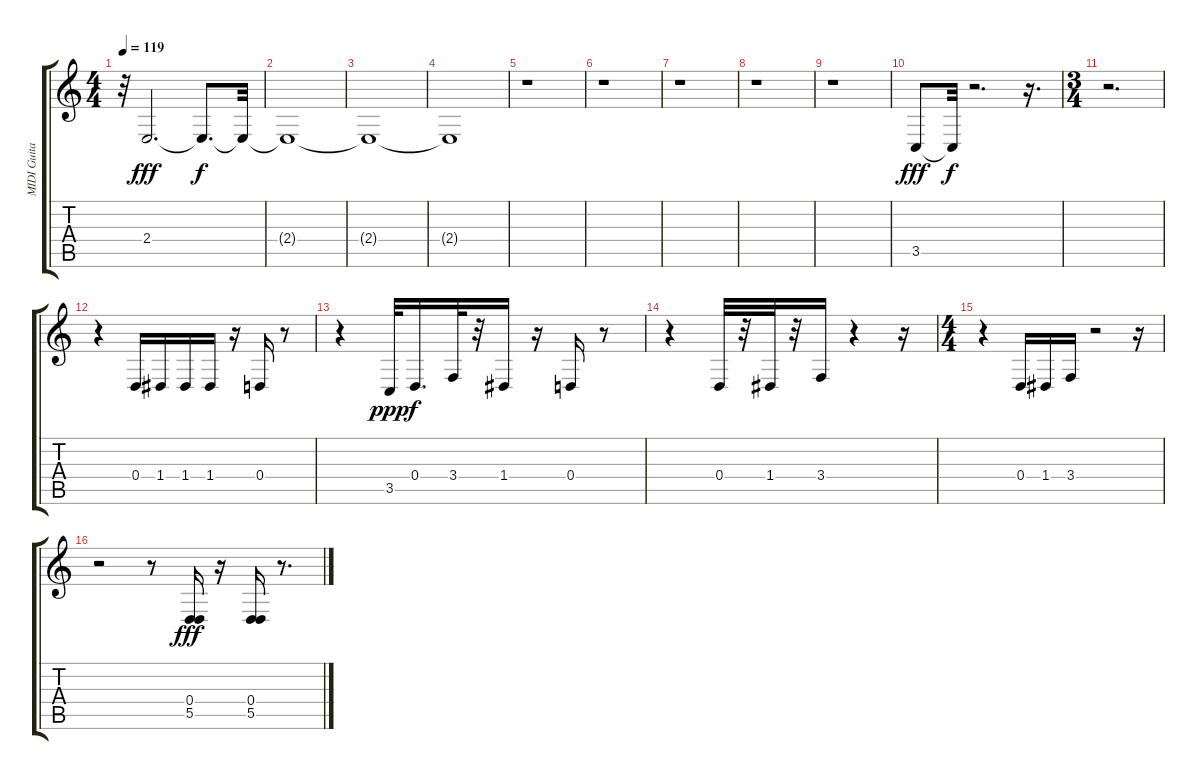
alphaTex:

\track ("MIDI Guitar                     " "MIDI Guita") {instrument lead1square}
\staff {score tabs}
\tuning (E4 B3 G3 D3 A2 E2) {hide}
\ts (4 4)
\tempo 119
\clef g2
\ks c
r.32{dy fff} 2.4.2{d} 2.4{t}.8{d dy f} 2.4{t}.32 |
2.4{t}.1 |
2.4{t}.1 |
2.4{t}.1 |
r.1 |
r.1 |
r.1 |
r.1 |
r.1 |
3.5.8{dy fff} 3.5{t}.32{dy f} r.2{d} r.16{d} |
\ts (3 4)
r.2{d} |
r.4 0.4.16{instrument lead1square} 1.4.16 1.4.16 1.4.16 r.16 0.4.16 r.8 |
r.4 3.5.32{dy ppp} 0.4.16{d dy f} 3.4.32 r.32 1.4.16 r.16 0.4.16 r.8 |
r.4 0.4.32{instrument lead1square} r.32 1.4.32 r.32 3.4.16 r.4 r.16 |
\ts (4 4)
r.4 0.4.16 1.4.16 3.4.16 r.2 r.16 |
r.2 r.8 (0.4 5.5).16{dy fff} r.16 (0.4 5.5).16 r.8{d}
